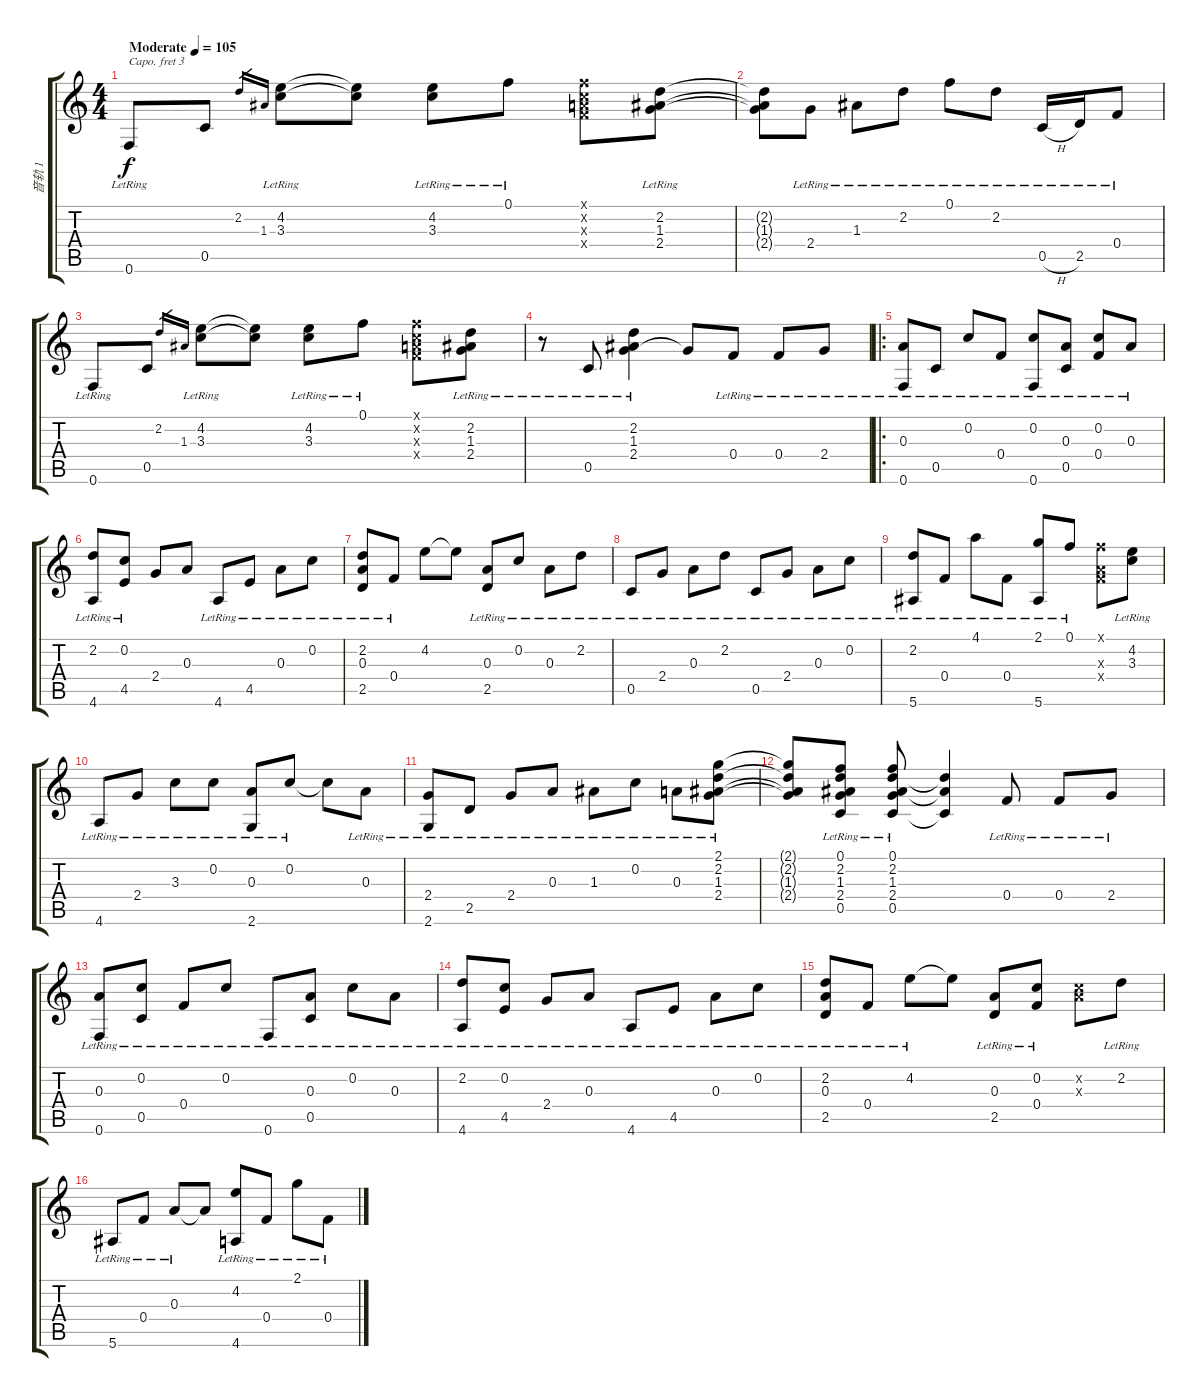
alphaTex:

\track ("音轨 1" "音轨 1") {instrument acousticguitarnylon}
\staff {score tabs}
\capo 3
\tuning (D4 A3 Gb3 D3 A2 D2) {hide}
\ts (4 4)
\tempo (105 "Moderate")
\clef g2
\ks c
0.6{lr}.8{dy f instrument acousticguitarnylon} 0.5.8 2.2.16{gr} 1.3.16{gr} (4.2{lr} 3.3{lr}).8 (4.2{t} 3.3{t}).8 (4.2{lr} 3.3{lr}).8 0.1{lr}.8 (0.1{x} 0.2{x} 0.3{x} 0.4{x}).8 (2.2{lr} 1.3{lr} 2.4{lr}).8 |
(2.2{t} 1.3{t} 2.4{t}).8 2.4{lr}.8 1.3{lr}.8 2.2{lr}.8 0.1{lr}.8 2.2{lr}.8 0.5{h lr}.16 2.5{lr}.16 0.4{lr}.8 |
0.6{lr}.8 0.5.8 2.2.16{gr} 1.3.16{gr} (4.2{lr} 3.3{lr}).8 (4.2{t} 3.3{t}).8 (4.2{lr} 3.3{lr}).8 0.1{lr}.8 (0.1{x} 0.2{x} 0.3{x} 0.4{x}).8 (2.2{lr} 1.3{lr} 2.4{lr}).8 |
r.8 0.5{lr}.8 (2.2{lr} 1.3{lr} 2.4{lr}).4 2.4{t}.8 0.4{lr}.8 0.4{lr}.8 2.4{lr}.8 |
\ro
(0.3{lr} 0.6{lr}).8 0.5{lr}.8 0.2{lr}.8 0.4{lr}.8 (0.2{lr} 0.6{lr}).8 (0.3{lr} 0.5{lr}).8 (0.2{lr} 0.4{lr}).8 0.3{lr}.8 |
(2.2{lr} 4.6{lr}).8 (0.2{lr} 4.5{lr}).8 2.4.8 0.3.8 4.6{lr}.8 4.5{lr}.8 0.3{lr}.8 0.2{lr}.8 |
(2.2{lr} 0.3{lr} 2.5{lr}).8 0.4{lr}.8 4.2.8 4.2{t}.8 (0.3{lr} 2.5{lr}).8 0.2{lr}.8 0.3{lr}.8 2.2{lr}.8 |
0.5{lr}.8 2.4{lr}.8 0.3{lr}.8 2.2{lr}.8 0.5{lr}.8 2.4{lr}.8 0.3{lr}.8 0.2{lr}.8 |
(2.2{lr} 5.6{lr}).8 0.4{lr}.8 4.1{lr}.8 0.4{lr}.8 (2.1{lr} 5.6).8 0.1{lr}.8 (0.1{x} 0.3{x} 0.4{x}).8 (4.2{lr} 3.3).8 |
4.6{lr}.8 2.4{lr}.8 3.3{lr}.8 0.2{lr}.8 (0.3{lr} 2.6).8 0.2{lr}.8 0.2{t}.8 0.3{lr}.8 |
(2.4{lr} 2.6{lr}).8 2.5{lr}.8 2.4{lr}.8 0.3{lr}.8 1.3{lr}.8 0.2{lr}.8 0.3{lr}.8 (2.1{lr} 2.2{lr} 1.3{lr} 2.4{lr}).8 |
(2.1{t} 2.2{t} 1.3{t} 2.4{t}).8 (0.1{lr} 2.2{lr} 1.3{lr} 2.4{lr} 0.5{lr}).8 (0.1{lr} 2.2{lr} 1.3{lr} 2.4{lr} 0.5{lr}).8 (2.2{t} 1.3{t} 0.5{t}).4 0.4{lr}.8 0.4{lr}.8 2.4{lr}.8 |
(0.3{lr} 0.6{lr}).8 (0.2{lr} 0.5{lr}).8 0.4{lr}.8 0.2{lr}.8 0.6{lr}.8 (0.3{lr} 0.5{lr}).8 0.2{lr}.8 0.3{lr}.8 |
(2.2{lr} 4.6{lr}).8 (0.2{lr} 4.5{lr}).8 2.4{lr}.8 0.3{lr}.8 4.6{lr}.8 4.5{lr}.8 0.3{lr}.8 0.2{lr}.8 |
(2.2{lr} 0.3{lr} 2.5{lr}).8 0.4{lr}.8 4.2{lr}.8 4.2{t}.8 (0.3{lr} 2.5{lr}).8 (0.2{lr} 0.4{lr}).8 (0.2{x} 0.3{x}).8 2.2{lr}.8 |
5.6{lr}.8 0.4{lr}.8 0.3{lr}.8 0.3{t}.8 (4.2{lr} 4.6{lr}).8 0.4{lr}.8 2.1{lr}.8 0.4{lr}.8
